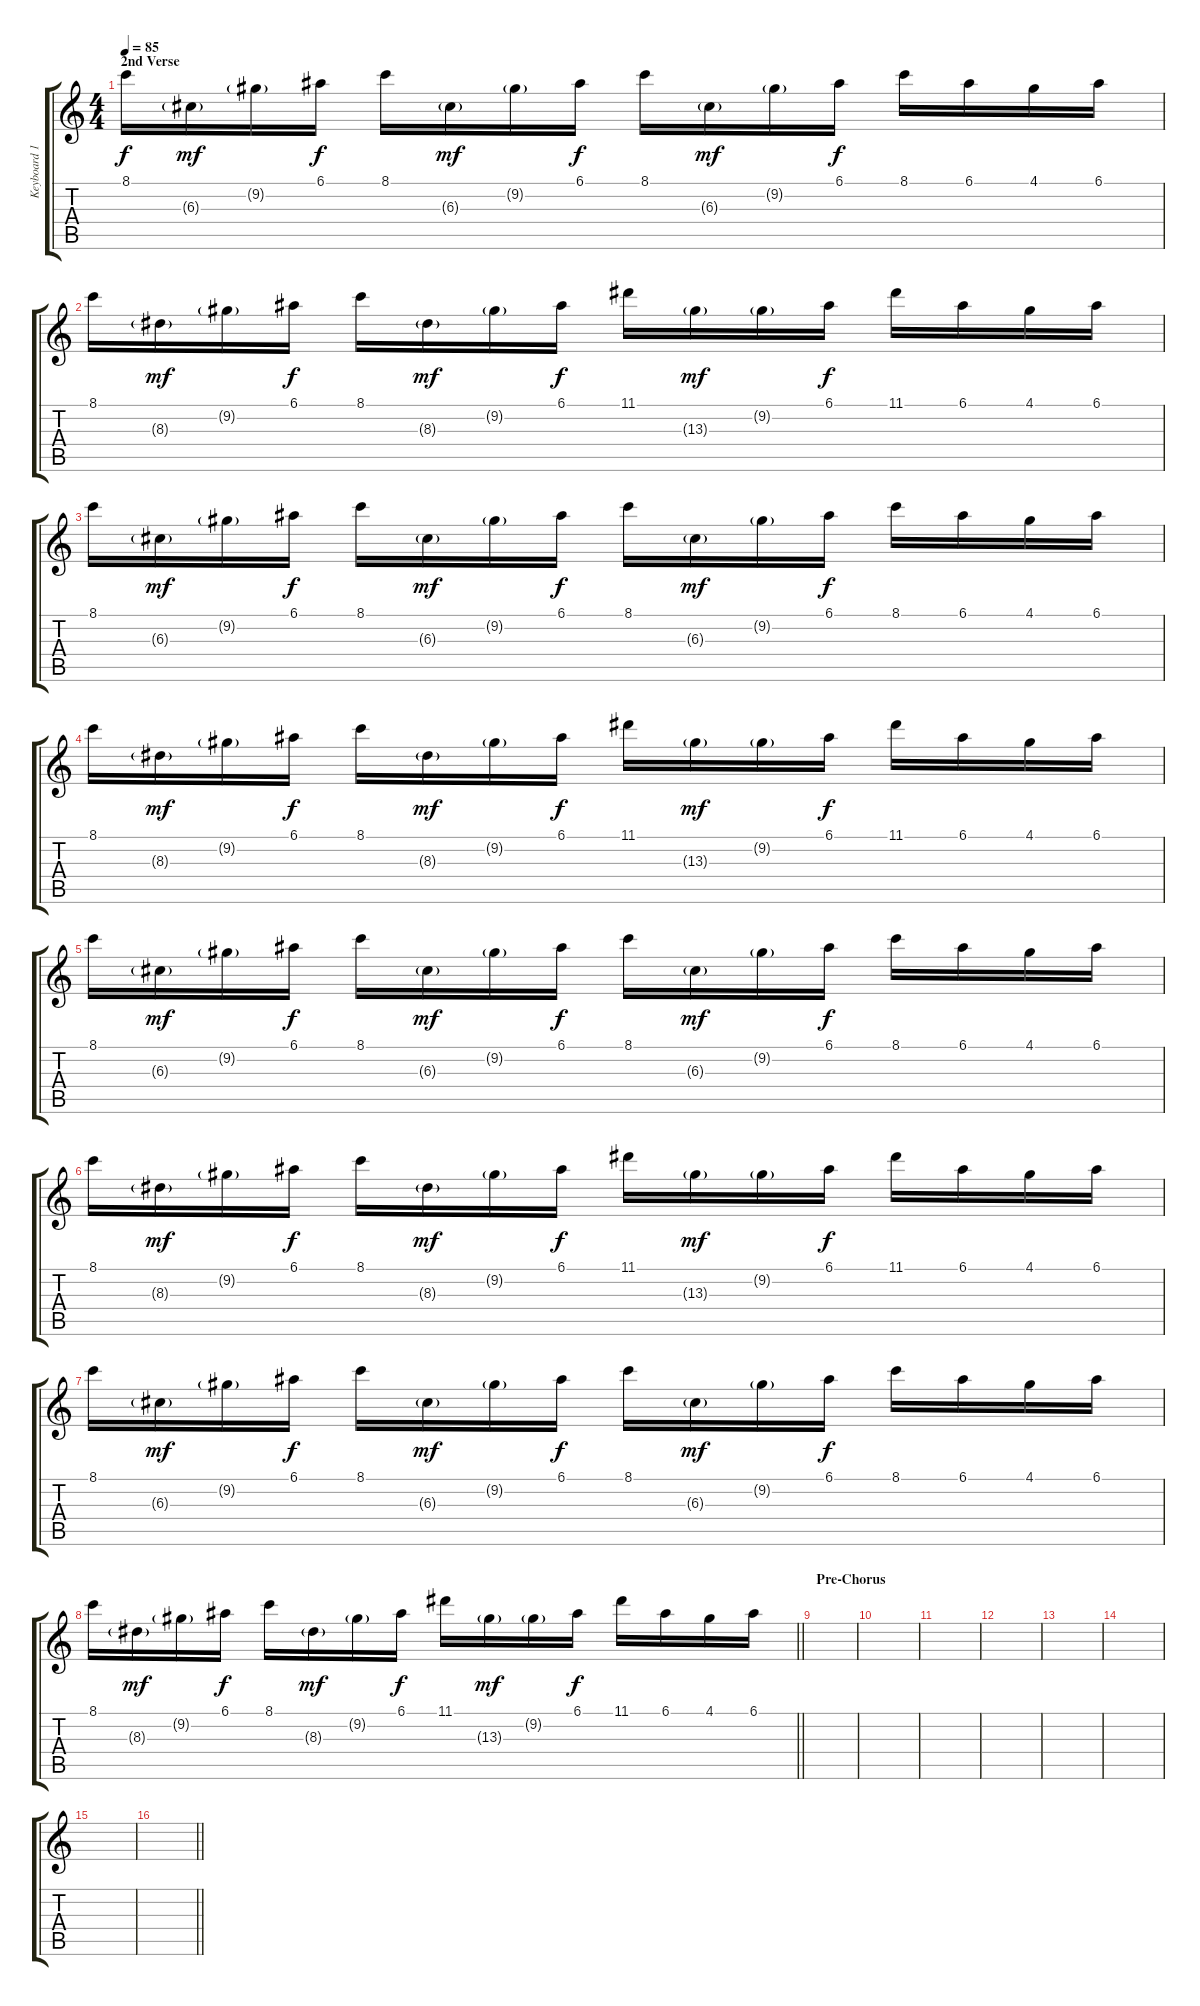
\track ("Keyboard 1" "Keyboard 1") {instrument electricguitarmuted}
\staff {score tabs}
\tuning (E4 B3 G3 D3 A2 E2) {hide}
\ts (4 4)
\section ("" "2nd Verse")
\tempo 85
\clef g2
\ks c
8.1.16{dy f} 6.3{g}.16{dy mf} 9.2{g}.16 6.1.16{dy f} 8.1.16 6.3{g}.16{dy mf} 9.2{g}.16 6.1.16{dy f} 8.1.16 6.3{g}.16{dy mf} 9.2{g}.16 6.1.16{dy f} 8.1.16 6.1.16 4.1.16 6.1.16 |
8.1.16 8.3{g}.16{dy mf} 9.2{g}.16 6.1.16{dy f} 8.1.16 8.3{g}.16{dy mf} 9.2{g}.16 6.1.16{dy f} 11.1.16 13.3{g}.16{dy mf} 9.2{g}.16 6.1.16{dy f} 11.1.16 6.1.16 4.1.16 6.1.16 |
8.1.16 6.3{g}.16{dy mf} 9.2{g}.16 6.1.16{dy f} 8.1.16 6.3{g}.16{dy mf} 9.2{g}.16 6.1.16{dy f} 8.1.16 6.3{g}.16{dy mf} 9.2{g}.16 6.1.16{dy f} 8.1.16 6.1.16 4.1.16 6.1.16 |
8.1.16 8.3{g}.16{dy mf} 9.2{g}.16 6.1.16{dy f} 8.1.16 8.3{g}.16{dy mf} 9.2{g}.16 6.1.16{dy f} 11.1.16 13.3{g}.16{dy mf} 9.2{g}.16 6.1.16{dy f} 11.1.16 6.1.16 4.1.16 6.1.16 |
8.1.16 6.3{g}.16{dy mf} 9.2{g}.16 6.1.16{dy f} 8.1.16 6.3{g}.16{dy mf} 9.2{g}.16 6.1.16{dy f} 8.1.16 6.3{g}.16{dy mf} 9.2{g}.16 6.1.16{dy f} 8.1.16 6.1.16 4.1.16 6.1.16 |
8.1.16 8.3{g}.16{dy mf} 9.2{g}.16 6.1.16{dy f} 8.1.16 8.3{g}.16{dy mf} 9.2{g}.16 6.1.16{dy f} 11.1.16 13.3{g}.16{dy mf} 9.2{g}.16 6.1.16{dy f} 11.1.16 6.1.16 4.1.16 6.1.16 |
8.1.16 6.3{g}.16{dy mf} 9.2{g}.16 6.1.16{dy f} 8.1.16 6.3{g}.16{dy mf} 9.2{g}.16 6.1.16{dy f} 8.1.16 6.3{g}.16{dy mf} 9.2{g}.16 6.1.16{dy f} 8.1.16 6.1.16 4.1.16 6.1.16 |
\barLineRight lightlight
8.1.16 8.3{g}.16{dy mf} 9.2{g}.16 6.1.16{dy f} 8.1.16 8.3{g}.16{dy mf} 9.2{g}.16 6.1.16{dy f} 11.1.16 13.3{g}.16{dy mf} 9.2{g}.16 6.1.16{dy f} 11.1.16 6.1.16 4.1.16 6.1.16 |
\section ("" "Pre-Chorus")
|
|
|
|
|
|
|
\barLineRight lightlight
